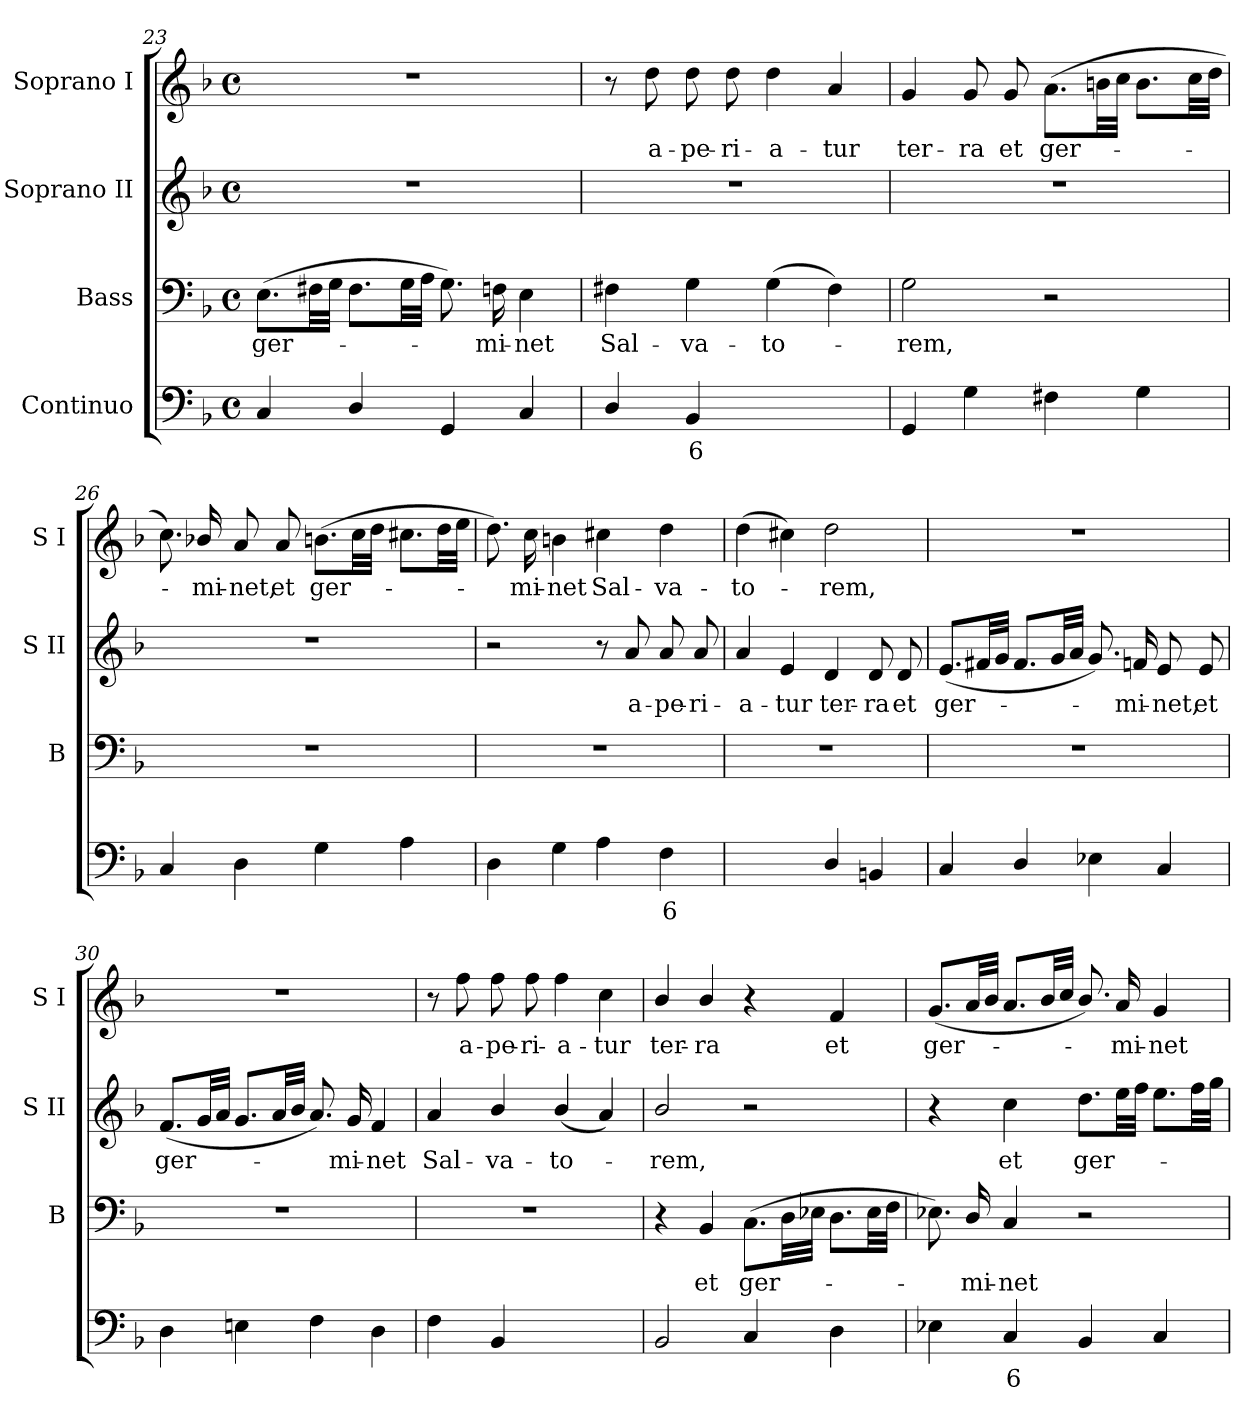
**kern	**text	**kern	**text	**kern	**text	**kern	**text
*part4	*part4	*part3	*part3	*part2	*part2	*part1	*part1
*staff4	*staff4	*staff3	*staff3	*staff2	*staff2	*staff1	*staff1
*I"Continuo	*	*I"Bass	*	*I"Soprano II	*	*I"Soprano I	*
*	*	*I'B	*	*I'S II	*	*I'S I	*
*clefF4	*	*clefF4	*	*clefG2	*	*clefG2	*
*k[b-]	*	*k[b-]	*	*k[b-]	*	*k[b-]	*
*F:	*	*F:	*	*F:	*	*F:	*
*M4/4	*	*M4/4	*	*M4/4	*	*M4/4	*
*met(c)	*	*met(c)	*	*met(c)	*	*met(c)	*
=23	=23	=23	=23	=23	=23	=23	=23
!	!	!	!LO:LY:b	!	!	!	!
4C	.	(>8.EL	ger-	1r	.	1r	.
.	.	32F#XLL	.	.	.	.	.
.	.	32GJJJ	.	.	.	.	.
4D/	.	8.F#L	.	.	.	.	.
.	.	32GLL	.	.	.	.	.
.	.	32AJJJ	.	.	.	.	.
4GG	.	8.G)	.	.	.	.	.
!	!	!	!LO:LY:b	!	!	!	!
.	.	16Fn	mi-	.	.	.	.
!	!	!	!LO:LY:b	!	!	!	!
4C	.	4E	-net	.	.	.	.
!!LO:LB:g=z
=24	=24	=24	=24	=24	=24	=24	=24
!	!	!	!LO:LY:b	!	!	!	!
4D/	.	4F#X	Sal-	1r	.	8r	.
!	!	!	!	!	!	!	!LO:LY:b
.	.	.	.	.	.	8dd	a-
!	!LO:LY:b	!	!LO:LY:b	!	!	!	!LO:LY:b
4BB-	6	4G	-va-	.	.	8dd	-pe-
!	!	!	!	!	!	!	!LO:LY:b
.	.	.	.	.	.	8dd	-ri-
!	!LO:LY:b	!	!LO:LY:b	!	!	!	!LO:LY:b
[4Dyy	4	(>4G	-to-	.	.	4dd	-a-
!	!	!	!	!	!	!	!LO:LY:b
4Dyy]	.	4F#)	.	.	.	4a	-tur
=25	=25	=25	=25	=25	=25	=25	=25
!	!	!	!LO:LY:b	!	!	!	!LO:LY:b
4GG	.	2G	rem,	1r	.	4g	ter-
!	!	!	!	!	!	!	!LO:LY:b
4G	.	.	.	.	.	8g	-ra
!	!	!	!	!	!	!	!LO:LY:b
.	.	.	.	.	.	8g	et
!	!	!	!	!	!	!	!LO:LY:b
4F#X	.	2r	.	.	.	(>8.aL	ger-
.	.	.	.	.	.	32bnLL	.
.	.	.	.	.	.	32ccJJJ	.
4G	.	.	.	.	.	8.bL	.
.	.	.	.	.	.	32ccLL	.
.	.	.	.	.	.	32ddJJJ	.
=26	=26	=26	=26	=26	=26	=26	=26
4C	.	1r	.	1r	.	8.cc)	.
!	!	!	!	!	!	!	!LO:LY:b
.	.	.	.	.	.	16b-X/	mi-
!	!	!	!	!	!	!	!LO:LY:b
4D	.	.	.	.	.	8a	-net,
!	!	!	!	!	!	!	!LO:LY:b
.	.	.	.	.	.	8a	et
!	!	!	!	!	!	!	!LO:LY:b
4G	.	.	.	.	.	(>8.bnL	ger-
.	.	.	.	.	.	32ccLL	.
.	.	.	.	.	.	32ddJJJ	.
4A	.	.	.	.	.	8.cc#XL	.
.	.	.	.	.	.	32ddLL	.
.	.	.	.	.	.	32eeJJJ	.
=27	=27	=27	=27	=27	=27	=27	=27
4D	.	1r	.	2r	.	8.dd)	.
!	!	!	!	!	!	!	!LO:LY:b
.	.	.	.	.	.	16cc	mi-
!	!	!	!	!	!	!	!LO:LY:b
4G	.	.	.	.	.	4bn	-net
!	!	!	!	!	!	!	!LO:LY:b
4A	.	.	.	8r	.	4cc#X	Sal-
!	!	!	!	!	!LO:LY:b	!	!
.	.	.	.	8a	a-	.	.
!	!LO:LY:b	!	!	!	!LO:LY:b	!	!LO:LY:b
4F	6	.	.	8a	-pe-	4dd	-va-
!	!	!	!	!	!LO:LY:b	!	!
.	.	.	.	8a	-ri-	.	.
!!LO:LB:g=z
=28	=28	=28	=28	=28	=28	=28	=28
!	!LO:LY:b	!	!	!	!LO:LY:b	!	!LO:LY:b
[4Ayy	4	1r	.	4a	-a-	(>4dd	-to-
!	!	!	!	!	!LO:LY:b	!	!
4Ayy]	.	.	.	4e	-tur	4cc#X)	.
!	!	!	!	!	!LO:LY:b	!	!LO:LY:b
4D/	.	.	.	4d	ter-	2dd	rem,
!	!	!	!	!	!LO:LY:b	!	!
4BBn	.	.	.	8d	-ra	.	.
!	!	!	!	!	!LO:LY:b	!	!
.	.	.	.	8d	et	.	.
=29	=29	=29	=29	=29	=29	=29	=29
!	!	!	!	!	!LO:LY:b	!	!
4C	.	1r	.	(<8.eL	ger-	1r	.
.	.	.	.	32f#XLL	.	.	.
.	.	.	.	32gJJJ	.	.	.
4D/	.	.	.	8.f#L	.	.	.
.	.	.	.	32gLL	.	.	.
.	.	.	.	32aJJJ	.	.	.
4E-X	.	.	.	8.g)	.	.	.
!	!	!	!	!	!LO:LY:b	!	!
.	.	.	.	16fn	mi-	.	.
!	!	!	!	!	!LO:LY:b	!	!
4C	.	.	.	8e	-net,	.	.
!	!	!	!	!	!LO:LY:b	!	!
.	.	.	.	8e	et	.	.
=30	=30	=30	=30	=30	=30	=30	=30
!	!	!	!	!	!LO:LY:b	!	!
4D	.	1r	.	(<8.fL	ger-	1r	.
.	.	.	.	32gLL	.	.	.
.	.	.	.	32aJJJ	.	.	.
4En	.	.	.	8.gL	.	.	.
.	.	.	.	32aLL	.	.	.
.	.	.	.	32b-JJJ	.	.	.
4F	.	.	.	8.a)	.	.	.
!	!	!	!	!	!LO:LY:b	!	!
.	.	.	.	16g	mi-	.	.
!	!	!	!	!	!LO:LY:b	!	!
4D	.	.	.	4f	-net	.	.
=31	=31	=31	=31	=31	=31	=31	=31
!	!	!	!	!	!LO:LY:b	!	!
4F	.	1r	.	4a	Sal-	8r	.
!	!	!	!	!	!	!	!LO:LY:b
.	.	.	.	.	.	8ff	a-
!	!	!	!	!	!LO:LY:b	!	!LO:LY:b
4BB-	.	.	.	4b-/	-va-	8ff	-pe-
!	!	!	!	!	!	!	!LO:LY:b
.	.	.	.	.	.	8ff	-ri-
!	!LO:LY:b	!	!	!	!LO:LY:b	!	!LO:LY:b
[4Fyy	4	.	.	(<4b-/	-to-	4ff	-a-
!	!LO:LY:b	!	!	!	!	!	!LO:LY:b
4Fyy]	3	.	.	4a)	.	4cc	-tur
!!LO:LB:g=z
=32	=32	=32	=32	=32	=32	=32	=32
!	!	!	!	!	!LO:LY:b	!	!LO:LY:b
2BB-	.	4r	.	2b-/	rem,	4b-/	ter-
!	!	!	!LO:LY:b	!	!	!	!LO:LY:b
.	.	4BB-	et	.	.	4b-/	-ra
!	!	!	!LO:LY:b	!	!	!	!
4C	.	(>8.CL	ger-	2r	.	4r	.
.	.	32DLL	.	.	.	.	.
.	.	32E-XJJJ	.	.	.	.	.
!	!	!	!	!	!	!	!LO:LY:b
4D	.	8.DL	.	.	.	4f	et
.	.	32E-LL	.	.	.	.	.
.	.	32FJJJ	.	.	.	.	.
=33	=33	=33	=33	=33	=33	=33	=33
!	!	!	!	!	!	!	!LO:LY:b
4E-X	.	8.E-X)	.	4r	.	(<8.gL	ger-
!	!	!	!LO:LY:b	!	!	!	!
.	.	16D/	mi-	.	.	32aLL	.
.	.	.	.	.	.	32b-JJJ	.
!	!LO:LY:b	!	!LO:LY:b	!	!LO:LY:b	!	!
4C	6	4C	-net	4cc	et	8.a/L	.
.	.	.	.	.	.	32b-/LL	.
.	.	.	.	.	.	32cc/JJJ	.
!	!	!	!	!	!LO:LY:b	!	!
4BB-	.	2r	.	8.ddL	ger-	8.b-/)	.
!	!	!	!	!	!	!	!LO:LY:b
.	.	.	.	32eeLL	.	16a	mi-
.	.	.	.	32ffJJJ	.	.	.
!	!	!	!	!	!	!	!LO:LY:b
4C	.	.	.	8.eeL	.	4g	-net
.	.	.	.	32ffLL	.	.	.
.	.	.	.	32ggJJJ	.	.	.
=	=	=	=	=	=	=	=
*-	*-	*-	*-	*-	*-	*-	*-
